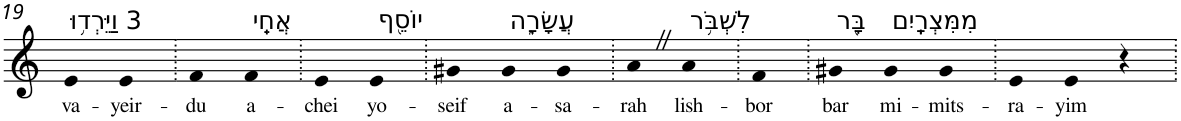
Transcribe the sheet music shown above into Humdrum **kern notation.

**kern	**text
*part1	*part1
*staff1	*staff1
*I"Piano	*
*I'Pno	*
!!LO:PB:g=z
*clefG2	*
*k[]	*
=19	=19
!LO:TX:a:t=3 וַיֵּרְד֥וּ	!
!	!LO:LY:b
4e	va-
!	!LO:LY:b
4e	-yeir-
=20.	=20.
!	!LO:LY:b
4f	-du
!LO:TX:a:t=אֲחֵֽי	!
!	!LO:LY:b
4f	a-
=21.	=21.
!	!LO:LY:b
4e	-chei
!LO:TX:a:t=יוֹסֵ֖ף	!
!	!LO:LY:b
4e	yo-
=22.	=22.
!	!LO:LY:b
4g#X	-seif
!LO:TX:a:t=עֲשָׂרָ֑ה	!
!	!LO:LY:b
4g#	a-
!	!LO:LY:b
4g#	-sa-
=23.	=23.
!	!LO:LY:b
4aZ	-rah
!LO:TX:a:t=לִשְׁבֹּ֥ר	!
!	!LO:LY:b
4a	lish-
=24.	=24.
!	!LO:LY:b
4f	-bor
=25.	=25.
!LO:TX:a:t=בָּ֖ר	!
!	!LO:LY:b
4g#X	bar
!LO:TX:a:t=מִמִּצְרָֽיִם	!
!	!LO:LY:b
4g#	mi-
!	!LO:LY:b
4g#	-mits-
=26.	=26.
!	!LO:LY:b
4e	-ra-
!	!LO:LY:b
4e	-yim
4r	.
=.	=.
*-	*-
